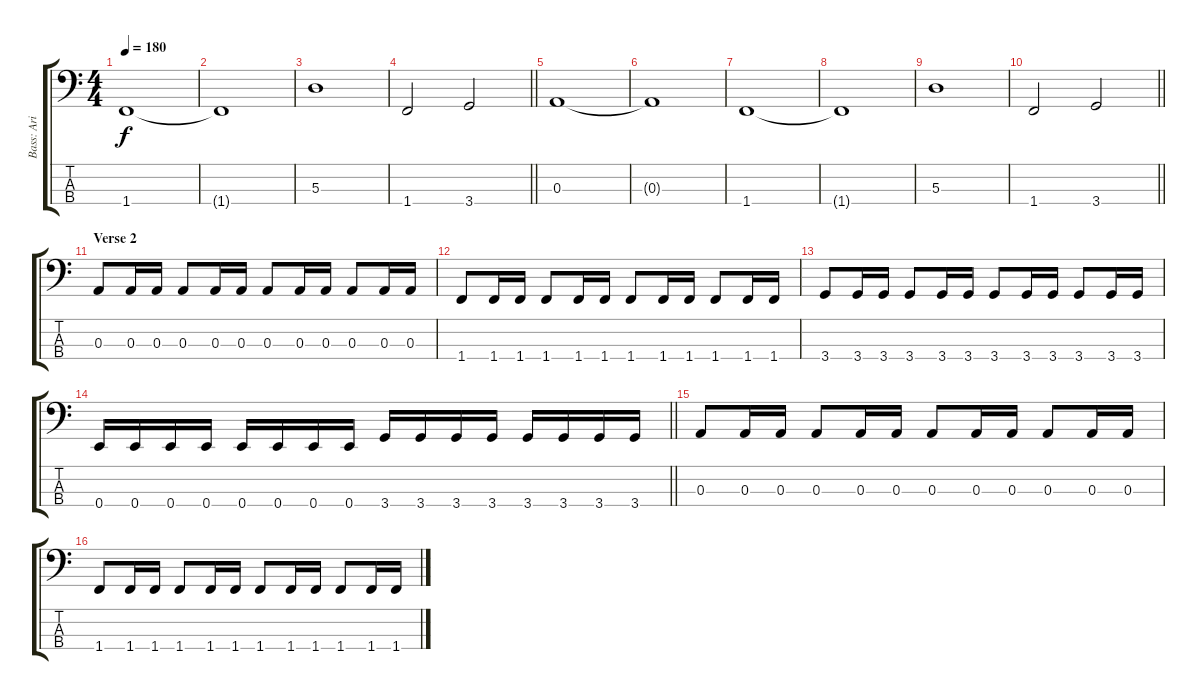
\track ("Bass: Ari Katajamäki" "Bass: Ari ") {instrument electricbassfinger}
\staff {score tabs}
\tuning (G2 D2 A1 E1) {hide}
\ts (4 4)
\tempo 180
\clef f4
\ks aminor
1.4.1{dy f} |
1.4{t}.1 |
5.3.1 |
\barLineRight lightlight
1.4.2 3.4.2 |
0.3.1 |
0.3{t}.1 |
1.4.1 |
1.4{t}.1 |
5.3.1 |
\barLineRight lightlight
1.4.2 3.4.2 |
\section ("" "Verse 2")
0.3.8 0.3.16 0.3.16 0.3.8 0.3.16 0.3.16 0.3.8 0.3.16 0.3.16 0.3.8 0.3.16 0.3.16 |
1.4.8 1.4.16 1.4.16 1.4.8 1.4.16 1.4.16 1.4.8 1.4.16 1.4.16 1.4.8 1.4.16 1.4.16 |
3.4.8 3.4.16 3.4.16 3.4.8 3.4.16 3.4.16 3.4.8 3.4.16 3.4.16 3.4.8 3.4.16 3.4.16 |
\barLineRight lightlight
0.4.16 0.4.16 0.4.16 0.4.16 0.4.16 0.4.16 0.4.16 0.4.16 3.4.16 3.4.16 3.4.16 3.4.16 3.4.16 3.4.16 3.4.16 3.4.16 |
0.3.8 0.3.16 0.3.16 0.3.8 0.3.16 0.3.16 0.3.8 0.3.16 0.3.16 0.3.8 0.3.16 0.3.16 |
1.4.8 1.4.16 1.4.16 1.4.8 1.4.16 1.4.16 1.4.8 1.4.16 1.4.16 1.4.8 1.4.16 1.4.16
